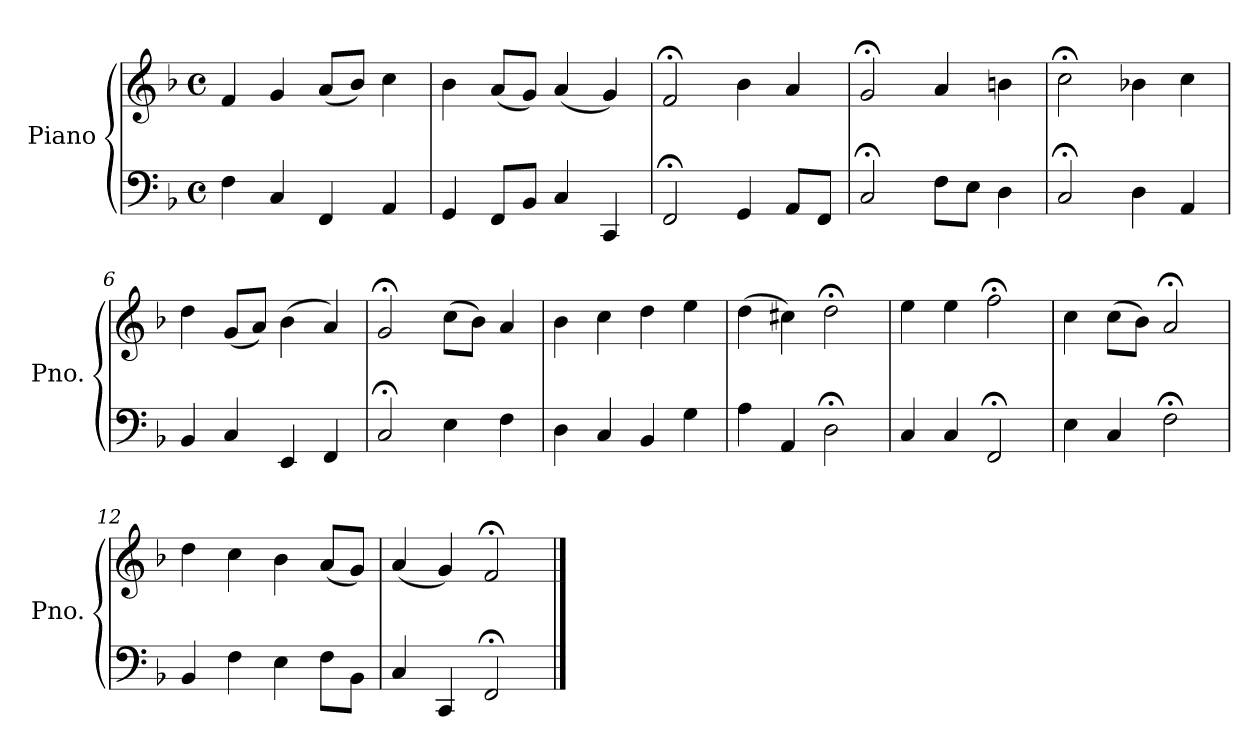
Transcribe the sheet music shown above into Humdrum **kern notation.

**kern	**kern
*part1	*part1
*staff2	*staff1
*I"Piano	*
*I'Pno.	*
*clefF4	*clefG2
*k[b-]	*k[b-]
*M4/4	*M4/4
*met(c)	*met(c)
=1	=1
4F\	4f/
4C/	4g/
4FF/	(8a/L
.	8b-/J)
4AA/	4cc\
=2	=2
4GG/	4b-\
8FF/L	(8a/L
8BB-/J	8g/J)
4C/	(4a/
4CC/	4g/)
=3	=3
2FF;</	2f;</
4GG/	4b-\
8AA/L	4a/
8FF/J	.
=4	=4
2C;</	2g;</
8F\L	4a/
8E\J	.
4D\	4bn\
=5	=5
2C;</	2cc;<\
4D\	4b-X\
4AA/	4cc\
=6	=6
4BB-/	4dd\
4C/	(8g/L
.	8a/J)
4EE/	(4b-\
4FF/	4a/)
=7	=7
2C;</	2g;</
4E\	(8cc\L
.	8b-\J)
4F\	4a/
!!LO:LB:g=z
=8	=8
4D\	4b-\
4C/	4cc\
4BB-/	4dd\
4G\	4ee\
=9	=9
4A\	(4dd\
4AA/	4cc#X\)
2D;<\	2dd;<\
=10	=10
4C/	4ee\
4C/	4ee\
2FF;</	2ff;<\
=11	=11
4E\	4cc\
4C/	(8cc\L
.	8b-\J)
2F;<\	2a;</
=12	=12
4BB-/	4dd\
4F\	4cc\
4E\	4b-\
8F\L	(8a/L
8BB-\J	8g/J)
=13	=13
4C/	(4a/
4CC/	4g/)
2FF;</	2f;</
==	==
*-	*-
